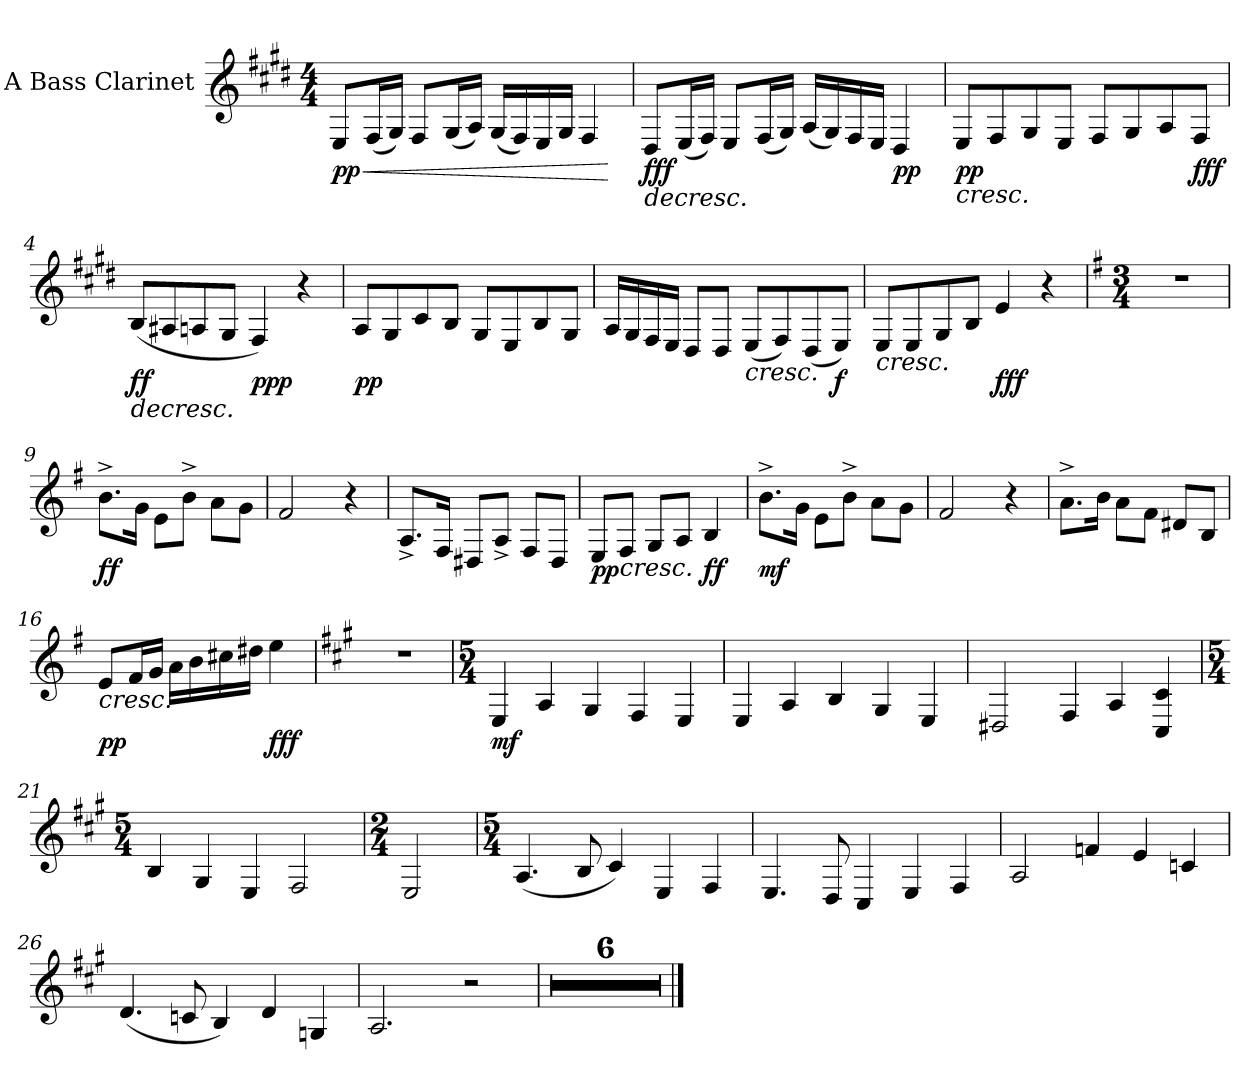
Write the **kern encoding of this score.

**kern	**dynam
*part1	*part1
*staff1	*staff1
*I"A Bass Clarinet	*
*I'A B. Cl.	*
*clefG2	*
*ITrd9c15	*
*k[f#c#g#d#]	*
*M4/4	*
*MM70	*
=1	=1
!	!LO:HP:b
!	!LO:DY:n=1:b
8EE/L	< pp
(16FF#/L	.
16GG#/JJ)	.
8FF#/L	.
(16GG#/L	.
16AA/JJ)	.
(16GG#/LL	.
16FF#/)	.
16EE/	.
16GG#/JJ	.
4FF#/	.
.	[
=2	=2
!	!LO:HP:b
!	!LO:DY:n=1:b
8DD#/L	> fff
(16EE/L	.
16FF#/JJ)	.
8EE/L	.
(16FF#/L	.
16GG#/JJ)	.
(16AA/LL	.
16GG#/)	.
16FF#/	.
16EE/JJ	.
!	!LO:DY:n=2:b
4DD#/	pp
.	]
=3	=3
!	!LO:HP:b
!	!LO:DY:n=1:b
8EE/L	< pp
8FF#/	.
8GG#/	.
8EE/J	.
8FF#/L	.
8GG#/	.
8AA/	.
!	!LO:DY:n=2:b
8FF#/J	fff
.	[
!!LO:LB:g=z
=4	=4
!	!LO:HP:b
!	!LO:DY:n=1:b
(8BB/L	> ff
8AA#X/	.
8AAn/	.
8GG#/J	.
!	!LO:DY:n=2:b
4FF#/)	ppp
4r	.
.	]
=5	=5
!	!LO:DY:b
8AA/L	pp
8GG#/	.
8C#/	.
8BB/J	.
8GG#/L	.
8EE/	.
8BB/	.
8GG#/J	.
=6	=6
16AA/LL	.
16GG#/	.
16FF#/	.
16EE/JJ	.
8DD#/L	.
8DD#/J	.
!	!LO:HP:b
(8EE/L	<
8FF#/)	.
(8DD#/	.
!	!LO:DY:b
8EE/J)	f
.	[
=7	=7
!	!LO:HP:b
8EE/L	<
8EE/	.
8GG#/	.
8BB/J	.
!	!LO:DY:b
4E/	fff
4r	.
.	[
=8	=8
*k[f#]	*
*M3/4	*
2.r	.
!!LO:LB:g=z
=9	=9
*MM80	*
!	!LO:DY:b
8.B^\L	ff
16G\Jk	.
8E\L	.
8B^\J	.
8A\L	.
8G\J	.
=10	=10
2F#/	.
4r	.
=11	=11
8.AA^/L	.
16FF#/Jk	.
8DD#X/L	.
8AA^/J	.
8FF#/L	.
8DD#/J	.
=12	=12
!	!LO:DY:b
8EE/L	pp
!	!LO:HP:b
8FF#/J	<
8GG/L	.
8AA/J	.
!	!LO:DY:b
4BB/	ff
.	[
=13	=13
!	!LO:DY:b
8.B^\L	mf
16G\Jk	.
8E\L	.
8B^\J	.
8A\L	.
8G\J	.
=14	=14
2F#/	.
4r	.
=15	=15
8.A^\L	.
16B\Jk	.
8A\L	.
8F#\J	.
8D#X/L	.
8BB/J	.
!!LO:LB:g=z
=16	=16
!	!LO:HP:b
!	!LO:DY:n=1:b
8E/L	< pp
16F#/L	.
16G/JJ	.
16A\LL	.
16B\	.
16c#X\	.
16d#X\JJ	.
!	!LO:DY:n=2:b
4e\	fff
.	[
=17	=17
*k[f#c#g#]	*
2.r	.
=18	=18
*M5/4	*
*MM96	*
!	!LO:DY:b
4EE/	mf
4AA/	.
4GG#/	.
4FF#/	.
4EE/	.
=19	=19
4EE/	.
4AA/	.
4BB/	.
4GG#/	.
4EE/	.
=20	=20
2DD#X/	.
4FF#/	.
4AA/	.
4CC#/ 4C#/	.
=21	=21
*M5/4	*
4BB/	.
4GG#/	.
4EE/	.
2FF#/	.
=22	=22
*M2/4	*
2EE/	.
!!LO:LB:g=z
=23	=23
*M5/4	*
(4.AA/	.
8BB/	.
4C#/)	.
4EE/	.
4FF#/	.
=24	=24
4.EE/	.
8DD/	.
4CC#/	.
4EE/	.
4FF#/	.
=25	=25
2AA/	.
4Fn/	.
4E/	.
4Cn/	.
=26	=26
*MM85	*
(4.D/	.
8Cn/	.
*MM75	*
4BB/)	.
4D/	.
*MM60	*
4GGn/	.
=27	=27
2.AA/	.
2r	.
=28	=28
4%5r	.
=29	=29
4%5r	.
=30	=30
4%5r	.
=31	=31
4%5r	.
=32	=32
4%5r	.
=33	=33
4%5r	.
==	==
*-	*-
